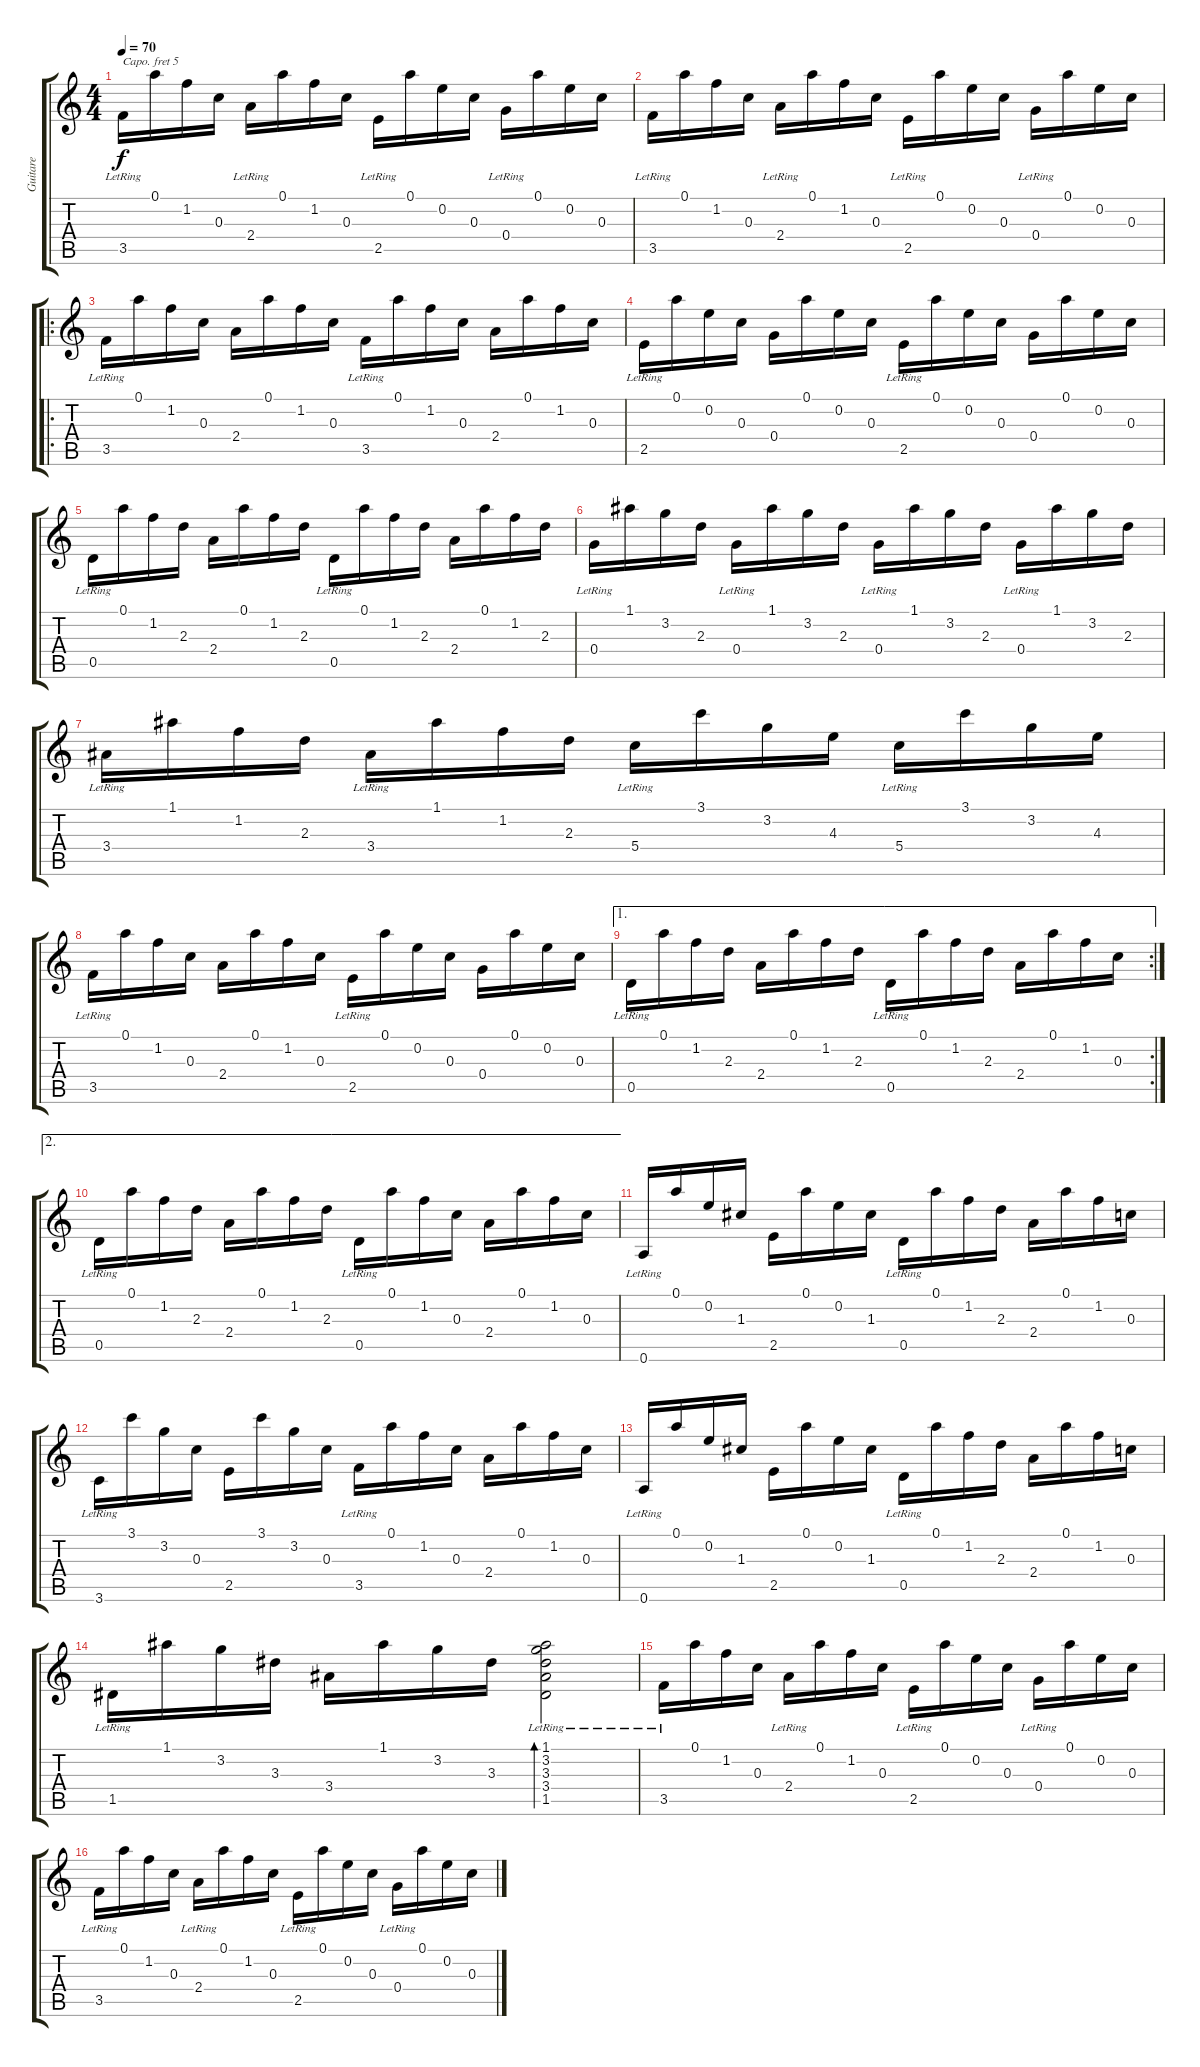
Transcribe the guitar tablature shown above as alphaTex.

\track ("Guitare" "Guitare") {instrument acousticguitarnylon}
\staff {score tabs}
\capo 5
\tuning (E4 B3 G3 D3 A2 E2) {hide}
\ts (4 4)
\tempo 70
\clef g2
\ks c
3.5{lr}.16{dy f instrument acousticguitarnylon} 0.1.16 1.2.16 0.3.16 2.4{lr}.16 0.1.16 1.2.16 0.3.16 2.5{lr}.16 0.1.16 0.2.16 0.3.16 0.4{lr}.16 0.1.16 0.2.16 0.3.16 |
3.5{lr}.16 0.1.16 1.2.16 0.3.16 2.4{lr}.16 0.1.16 1.2.16 0.3.16 2.5{lr}.16 0.1.16 0.2.16 0.3.16 0.4{lr}.16 0.1.16 0.2.16 0.3.16 |
\ro
3.5{lr}.16 0.1.16 1.2.16 0.3.16 2.4.16 0.1.16 1.2.16 0.3.16 3.5{lr}.16 0.1.16 1.2.16 0.3.16 2.4.16 0.1.16 1.2.16 0.3.16 |
2.5{lr}.16 0.1.16 0.2.16 0.3.16 0.4.16 0.1.16 0.2.16 0.3.16 2.5{lr}.16 0.1.16 0.2.16 0.3.16 0.4.16 0.1.16 0.2.16 0.3.16 |
0.5{lr}.16 0.1.16 1.2.16 2.3.16 2.4.16 0.1.16 1.2.16 2.3.16 0.5{lr}.16 0.1.16 1.2.16 2.3.16 2.4.16 0.1.16 1.2.16 2.3.16 |
0.4{lr}.16 1.1.16 3.2.16 2.3.16 0.4{lr}.16 1.1.16 3.2.16 2.3.16 0.4{lr}.16 1.1.16 3.2.16 2.3.16 0.4{lr}.16 1.1.16 3.2.16 2.3.16 |
3.4{lr}.16 1.1.16 1.2.16 2.3.16 3.4{lr}.16 1.1.16 1.2.16 2.3.16 5.4{lr}.16 3.1.16 3.2.16 4.3.16 5.4{lr}.16 3.1.16 3.2.16 4.3.16 |
3.5{lr}.16 0.1.16 1.2.16 0.3.16 2.4.16 0.1.16 1.2.16 0.3.16 2.5{lr}.16 0.1.16 0.2.16 0.3.16 0.4.16 0.1.16 0.2.16 0.3.16 |
\ae 1
\rc 2
0.5{lr}.16 0.1.16 1.2.16 2.3.16 2.4.16 0.1.16 1.2.16 2.3.16 0.5{lr}.16 0.1.16 1.2.16 2.3.16 2.4.16 0.1.16 1.2.16 0.3.16 |
\ae 2
0.5{lr}.16 0.1.16 1.2.16 2.3.16 2.4.16 0.1.16 1.2.16 2.3.16 0.5{lr}.16 0.1.16 1.2.16 0.3.16 2.4.16 0.1.16 1.2.16 0.3.16 |
0.6{lr}.16 0.1.16 0.2.16 1.3.16 2.5.16 0.1.16 0.2.16 1.3.16 0.5{lr}.16 0.1.16 1.2.16 2.3.16 2.4.16 0.1.16 1.2.16 0.3.16 |
3.6{lr}.16 3.1.16 3.2.16 0.3.16 2.5.16 3.1.16 3.2.16 0.3.16 3.5{lr}.16 0.1.16 1.2.16 0.3.16 2.4.16 0.1.16 1.2.16 0.3.16 |
0.6{lr}.16 0.1.16 0.2.16 1.3.16 2.5.16 0.1.16 0.2.16 1.3.16 0.5{lr}.16 0.1.16 1.2.16 2.3.16 2.4.16 0.1.16 1.2.16 0.3.16 |
1.5{lr}.16 1.1.16 3.2.16 3.3.16 3.4.16 1.1.16 3.2.16 3.3.16 (1.1 3.2 3.3 3.4{lr} 1.5{lr}).2{bd 240} |
3.5{lr}.16 0.1.16 1.2.16 0.3.16 2.4{lr}.16 0.1.16 1.2.16 0.3.16 2.5{lr}.16 0.1.16 0.2.16 0.3.16 0.4{lr}.16 0.1.16 0.2.16 0.3.16 |
3.5{lr}.16 0.1.16 1.2.16 0.3.16 2.4{lr}.16 0.1.16 1.2.16 0.3.16 2.5{lr}.16 0.1.16 0.2.16 0.3.16 0.4{lr}.16 0.1.16 0.2.16 0.3.16
